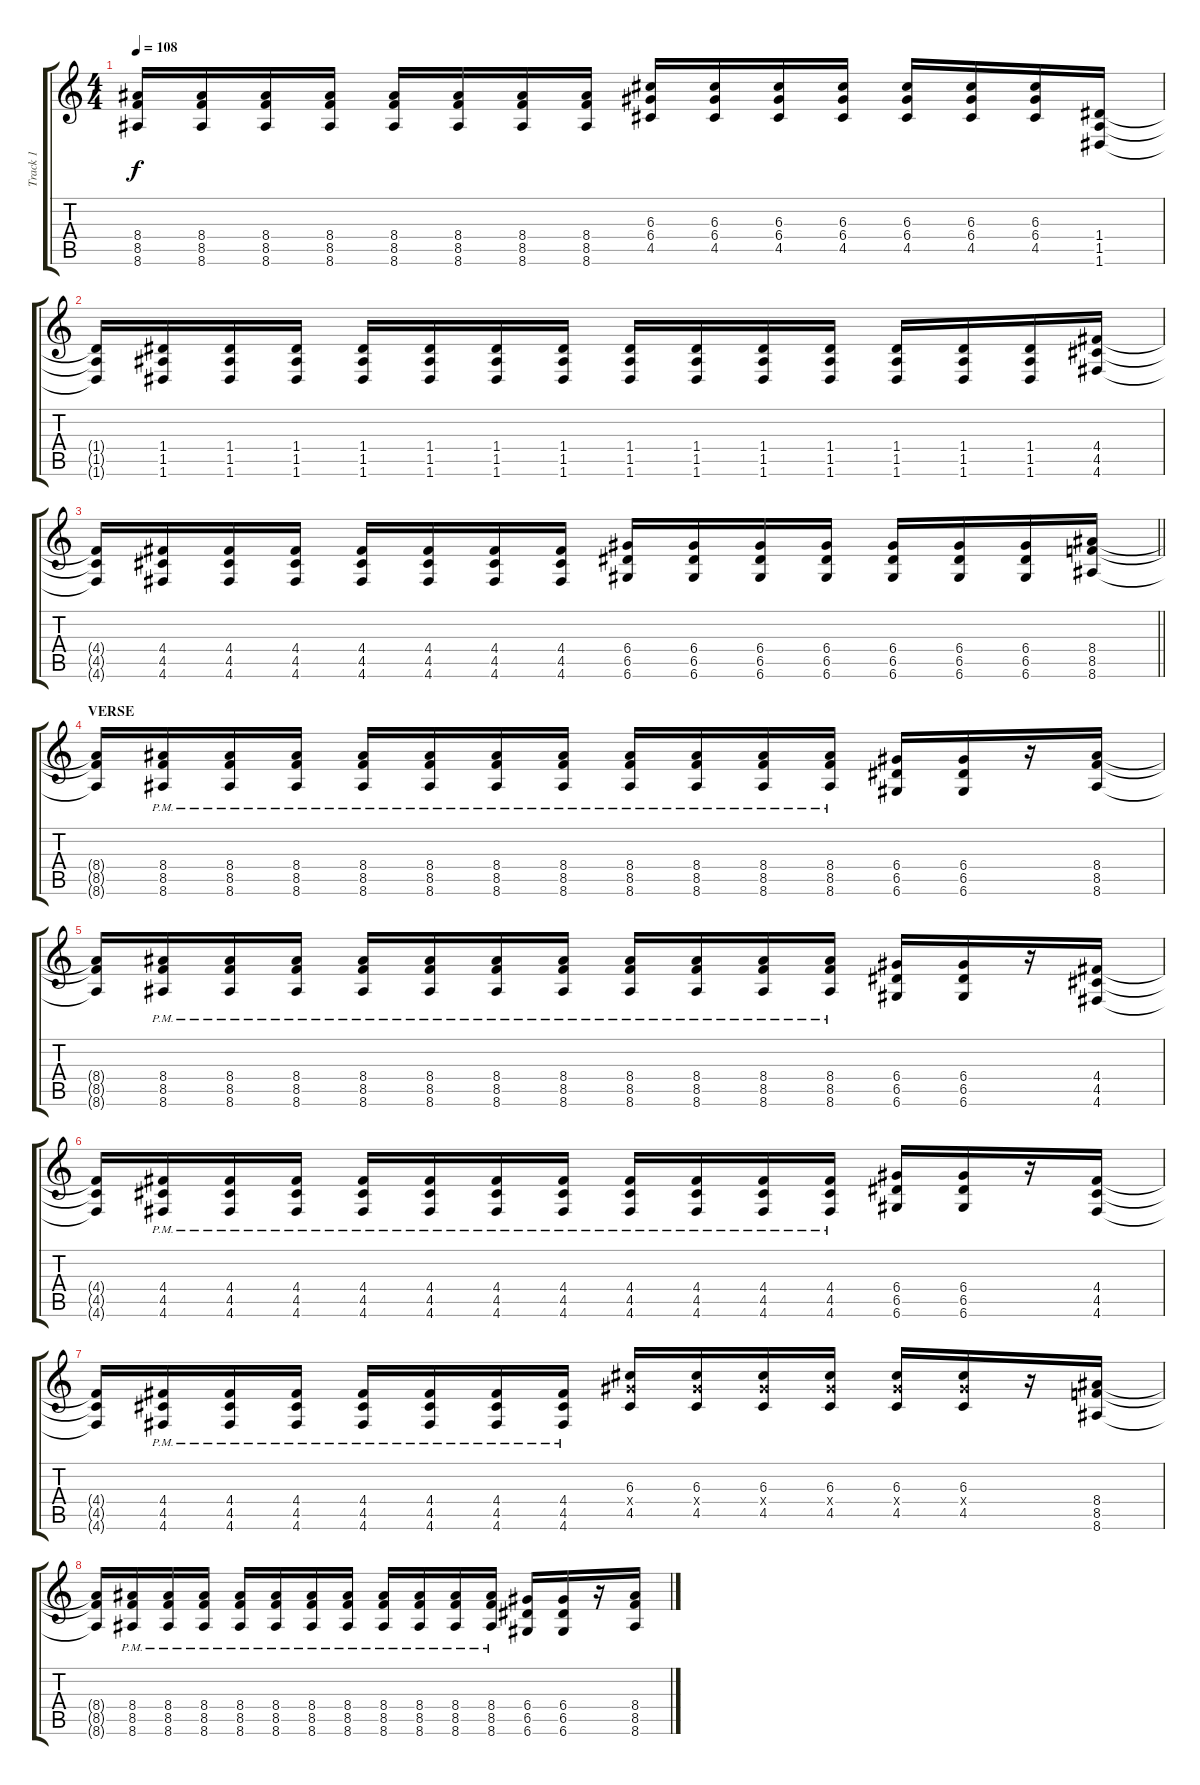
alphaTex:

\track ("Track 1" "Track 1") {instrument distortionguitar}
\staff {score tabs}
\tuning (E4 B3 G3 D3 A2 D2) {hide}
\ts (4 4)
\tempo 108
\clef g2
\ks c
(8.4 8.5 8.6).16{dy f} (8.4 8.5 8.6).16 (8.4 8.5 8.6).16 (8.4 8.5 8.6).16 (8.4 8.5 8.6).16 (8.4 8.5 8.6).16 (8.4 8.5 8.6).16 (8.4 8.5 8.6).16 (6.3 6.4 4.5).16 (6.3 6.4 4.5).16 (6.3 6.4 4.5).16 (6.3 6.4 4.5).16 (6.3 6.4 4.5).16 (6.3 6.4 4.5).16 (6.3 6.4 4.5).16 (1.4 1.5 1.6).16 |
(1.4{t} 1.5{t} 1.6{t}).16 (1.4 1.5 1.6).16 (1.4 1.5 1.6).16 (1.4 1.5 1.6).16 (1.4 1.5 1.6).16 (1.4 1.5 1.6).16 (1.4 1.5 1.6).16 (1.4 1.5 1.6).16 (1.4 1.5 1.6).16 (1.4 1.5 1.6).16 (1.4 1.5 1.6).16 (1.4 1.5 1.6).16 (1.4 1.5 1.6).16 (1.4 1.5 1.6).16 (1.4 1.5 1.6).16 (4.4 4.5 4.6).16 |
\barLineRight lightlight
(4.4{t} 4.5{t} 4.6{t}).16 (4.4 4.5 4.6).16 (4.4 4.5 4.6).16 (4.4 4.5 4.6).16 (4.4 4.5 4.6).16 (4.4 4.5 4.6).16 (4.4 4.5 4.6).16 (4.4 4.5 4.6).16 (6.4 6.5 6.6).16 (6.4 6.5 6.6).16 (6.4 6.5 6.6).16 (6.4 6.5 6.6).16 (6.4 6.5 6.6).16 (6.4 6.5 6.6).16 (6.4 6.5 6.6).16 (8.4 8.5 8.6).16 |
\section ("" "VERSE")
(8.4{t} 8.5{t} 8.6{t}).16 (8.4{pm} 8.5{pm} 8.6{pm}).16 (8.4{pm} 8.5{pm} 8.6{pm}).16 (8.4{pm} 8.5{pm} 8.6{pm}).16 (8.4{pm} 8.5{pm} 8.6{pm}).16 (8.4{pm} 8.5{pm} 8.6{pm}).16 (8.4{pm} 8.5{pm} 8.6{pm}).16 (8.4{pm} 8.5{pm} 8.6{pm}).16 (8.4{pm} 8.5{pm} 8.6{pm}).16 (8.4{pm} 8.5{pm} 8.6{pm}).16 (8.4{pm} 8.5{pm} 8.6{pm}).16 (8.4{pm} 8.5{pm} 8.6{pm}).16 (6.4 6.5 6.6).16 (6.4 6.5 6.6).16 r.16 (8.4 8.5 8.6).16 |
(8.4{t} 8.5{t} 8.6{t}).16 (8.4{pm} 8.5{pm} 8.6{pm}).16 (8.4{pm} 8.5{pm} 8.6{pm}).16 (8.4{pm} 8.5{pm} 8.6{pm}).16 (8.4{pm} 8.5{pm} 8.6{pm}).16 (8.4{pm} 8.5{pm} 8.6{pm}).16 (8.4{pm} 8.5{pm} 8.6{pm}).16 (8.4{pm} 8.5{pm} 8.6{pm}).16 (8.4{pm} 8.5{pm} 8.6{pm}).16 (8.4{pm} 8.5{pm} 8.6{pm}).16 (8.4{pm} 8.5{pm} 8.6{pm}).16 (8.4{pm} 8.5{pm} 8.6{pm}).16 (6.4 6.5 6.6).16 (6.4 6.5 6.6).16 r.16 (4.4 4.5 4.6).16 |
(4.4{t} 4.5{t} 4.6{t}).16 (4.4{pm} 4.5{pm} 4.6{pm}).16 (4.4{pm} 4.5{pm} 4.6{pm}).16 (4.4{pm} 4.5{pm} 4.6{pm}).16 (4.4{pm} 4.5{pm} 4.6{pm}).16 (4.4{pm} 4.5{pm} 4.6{pm}).16 (4.4{pm} 4.5{pm} 4.6{pm}).16 (4.4{pm} 4.5{pm} 4.6{pm}).16 (4.4{pm} 4.5{pm} 4.6{pm}).16 (4.4{pm} 4.5{pm} 4.6{pm}).16 (4.4{pm} 4.5{pm} 4.6{pm}).16 (4.4{pm} 4.5{pm} 4.6{pm}).16 (6.4 6.5 6.6).16 (6.4 6.5 6.6).16 r.16 (4.4 4.5 4.6).16 |
(4.4{t} 4.5{t} 4.6{t}).16 (4.4{pm} 4.5{pm} 4.6{pm}).16 (4.4{pm} 4.5{pm} 4.6{pm}).16 (4.4{pm} 4.5{pm} 4.6{pm}).16 (4.4{pm} 4.5{pm} 4.6{pm}).16 (4.4{pm} 4.5{pm} 4.6{pm}).16 (4.4{pm} 4.5{pm} 4.6{pm}).16 (4.4{pm} 4.5{pm} 4.6{pm}).16 (6.3 6.4{x} 4.5).16 (6.3 6.4{x} 4.5).16 (6.3 6.4{x} 4.5).16 (6.3 6.4{x} 4.5).16 (6.3 6.4{x} 4.5).16 (6.3 6.4{x} 4.5).16 r.16 (8.4 8.5 8.6).16 |
(8.4{t} 8.5{t} 8.6{t}).16 (8.4{pm} 8.5{pm} 8.6{pm}).16 (8.4{pm} 8.5{pm} 8.6{pm}).16 (8.4{pm} 8.5{pm} 8.6{pm}).16 (8.4{pm} 8.5{pm} 8.6{pm}).16 (8.4{pm} 8.5{pm} 8.6{pm}).16 (8.4{pm} 8.5{pm} 8.6{pm}).16 (8.4{pm} 8.5{pm} 8.6{pm}).16 (8.4{pm} 8.5{pm} 8.6{pm}).16 (8.4{pm} 8.5{pm} 8.6{pm}).16 (8.4{pm} 8.5{pm} 8.6{pm}).16 (8.4{pm} 8.5{pm} 8.6{pm}).16 (6.4 6.5 6.6).16 (6.4 6.5 6.6).16 r.16 (8.4 8.5 8.6).16
